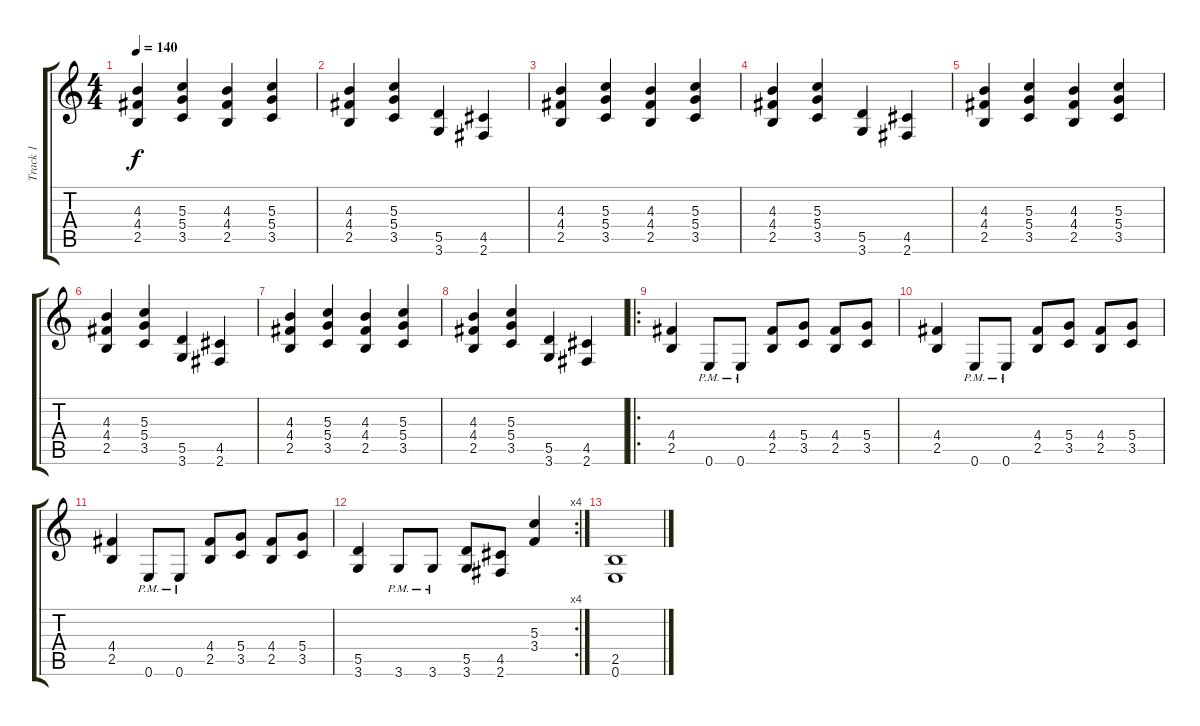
\track ("Track 1" "Track 1") {instrument distortionguitar}
\staff {score tabs}
\tuning (E4 B3 G3 D3 A2 E2) {hide}
\ts (4 4)
\tempo 140
\clef g2
\ks c
(4.3 4.4 2.5).4{dy f} (5.3 5.4 3.5).4 (4.3 4.4 2.5).4 (5.3 5.4 3.5).4 |
(4.3 4.4 2.5).4 (5.3 5.4 3.5).4 (5.5 3.6).4 (4.5 2.6).4 |
(4.3 4.4 2.5).4 (5.3 5.4 3.5).4 (4.3 4.4 2.5).4 (5.3 5.4 3.5).4 |
(4.3 4.4 2.5).4 (5.3 5.4 3.5).4 (5.5 3.6).4 (4.5 2.6).4 |
(4.3 4.4 2.5).4 (5.3 5.4 3.5).4 (4.3 4.4 2.5).4 (5.3 5.4 3.5).4 |
(4.3 4.4 2.5).4 (5.3 5.4 3.5).4 (5.5 3.6).4 (4.5 2.6).4 |
(4.3 4.4 2.5).4 (5.3 5.4 3.5).4 (4.3 4.4 2.5).4 (5.3 5.4 3.5).4 |
(4.3 4.4 2.5).4 (5.3 5.4 3.5).4 (5.5 3.6).4 (4.5 2.6).4 |
\ro
(4.4 2.5).4 0.6{pm}.8 0.6{pm}.8 (4.4 2.5).8 (5.4 3.5).8 (4.4 2.5).8 (5.4 3.5).8 |
(4.4 2.5).4 0.6{pm}.8 0.6{pm}.8 (4.4 2.5).8 (5.4 3.5).8 (4.4 2.5).8 (5.4 3.5).8 |
(4.4 2.5).4 0.6{pm}.8 0.6{pm}.8 (4.4 2.5).8 (5.4 3.5).8 (4.4 2.5).8 (5.4 3.5).8 |
\rc 4
(5.5 3.6).4 3.6{pm}.8 3.6{pm}.8 (5.5 3.6).8 (4.5 2.6).8 (5.3 3.4).4 |
(2.5 0.6).1
